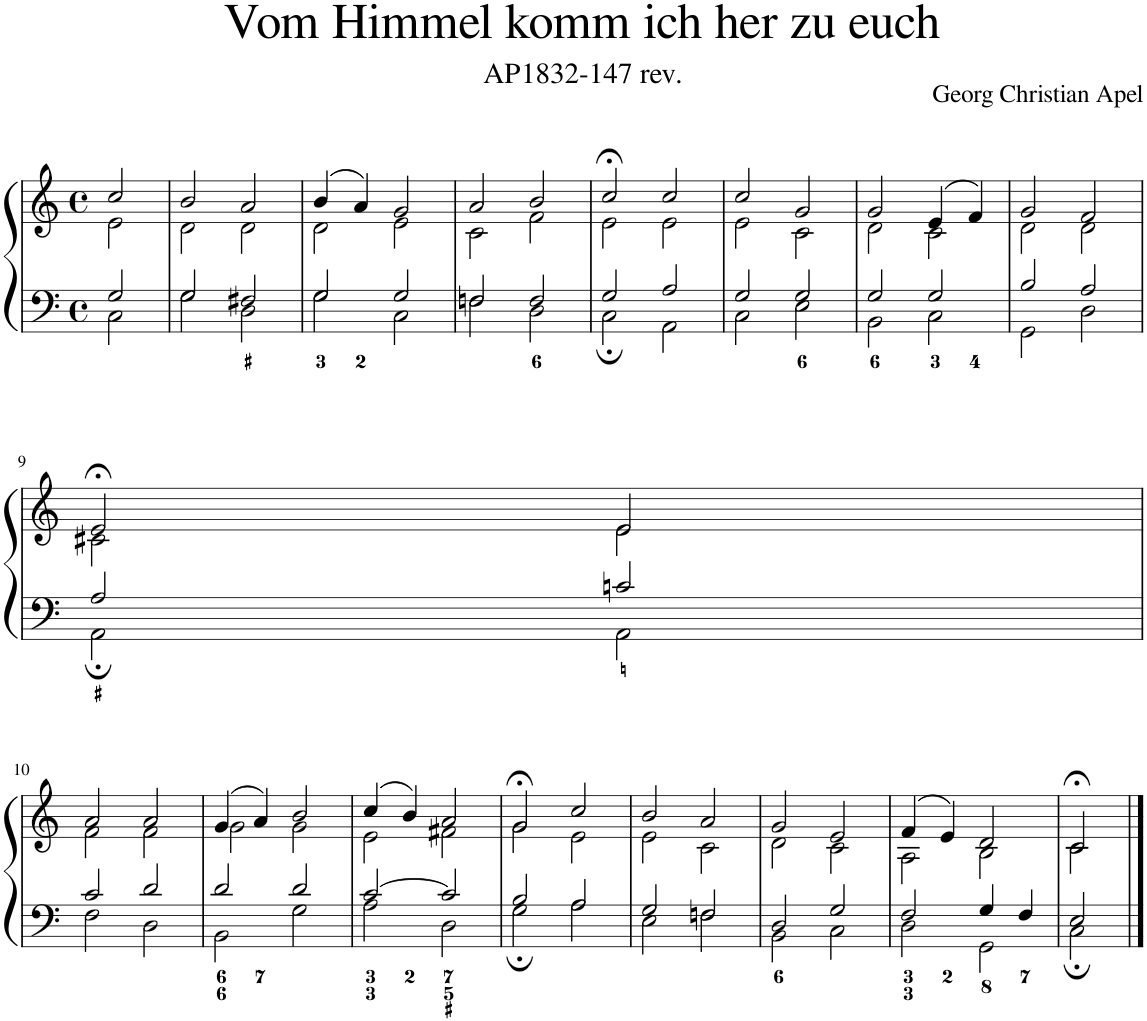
**kern	**kern
*part1	*part1
*staff2	*staff1
*I"Piano	*
*I'Pno.	*
*clefF4	*clefG2
*k[]	*k[]
*M4/4	*M4/4
*met(c)	*met(c)
=1	=1
*^	*^
2G/	2C\	2cc/	2e\
=2	=2	=2	=2
2G/	2G\	2b/	2d\
2F#X/	2D\	2a/	2d\
=3	=3	=3	=3
2G/	2G\	(4b/	2d\
.	.	4a/)	.
2G/	2C\	2g/	2e\
=4	=4	=4	=4
2Fn/	2F\	2a/	2c\
2F/	2D\	2b/	2f\
=5	=5	=5	=5
2G/	2C;\	2cc;</	2e\
2A/	2AA\	2cc/	2e\
=6	=6	=6	=6
2G/	2C\	2cc/	2e\
2G/	2E\	2g/	2c\
=7	=7	=7	=7
2G/	2BB\	2g/	2d\
2G/	2C\	(4e/	2c\
.	.	4f/)	.
=8	=8	=8	=8
2B/	2GG\	2g/	2d\
2A/	2D\	2f/	2d\
!!LO:LB:g=z	!!
=9	=9	=9	=9
2A/	2AA;\	2e;</	2c#X\
2cn/	2AA\	2e/	2e\
!!LO:LB:g=z	!!
=10	=10	=10	=10
2c/	2F\	2a/	2f\
2d/	2D\	2a/	2f\
=11	=11	=11	=11
2d/	2BB\	(4g/	2g\
.	.	4a/)	.
2d/	2G\	2b/	2g\
=12	=12	=12	=12
[2c/	2A\	(4cc/	2e\
.	.	4b/)	.
2c/]	2D\	2a/	2f#X\
=13	=13	=13	=13
2B/	2G;\	2g;</	2g\
2A/	2A\	2cc/	2e\
=14	=14	=14	=14
2G/	2E\	2b/	2e\
2Fn/	2F\	2a/	2c\
=15	=15	=15	=15
2D/	2BB\	2g/	2d\
2G/	2C\	2e/	2c\
=16	=16	=16	=16
2F/	2D\	(4f/	2A\
.	.	4e/)	.
4G/	2GG\	2d/	2B\
4F/	.	.	.
=17	=17	=17	=17
2E/	2C;\	2c;</	2c\
*v	*v	*	*
*	*v	*v
==	==
*-	*-
